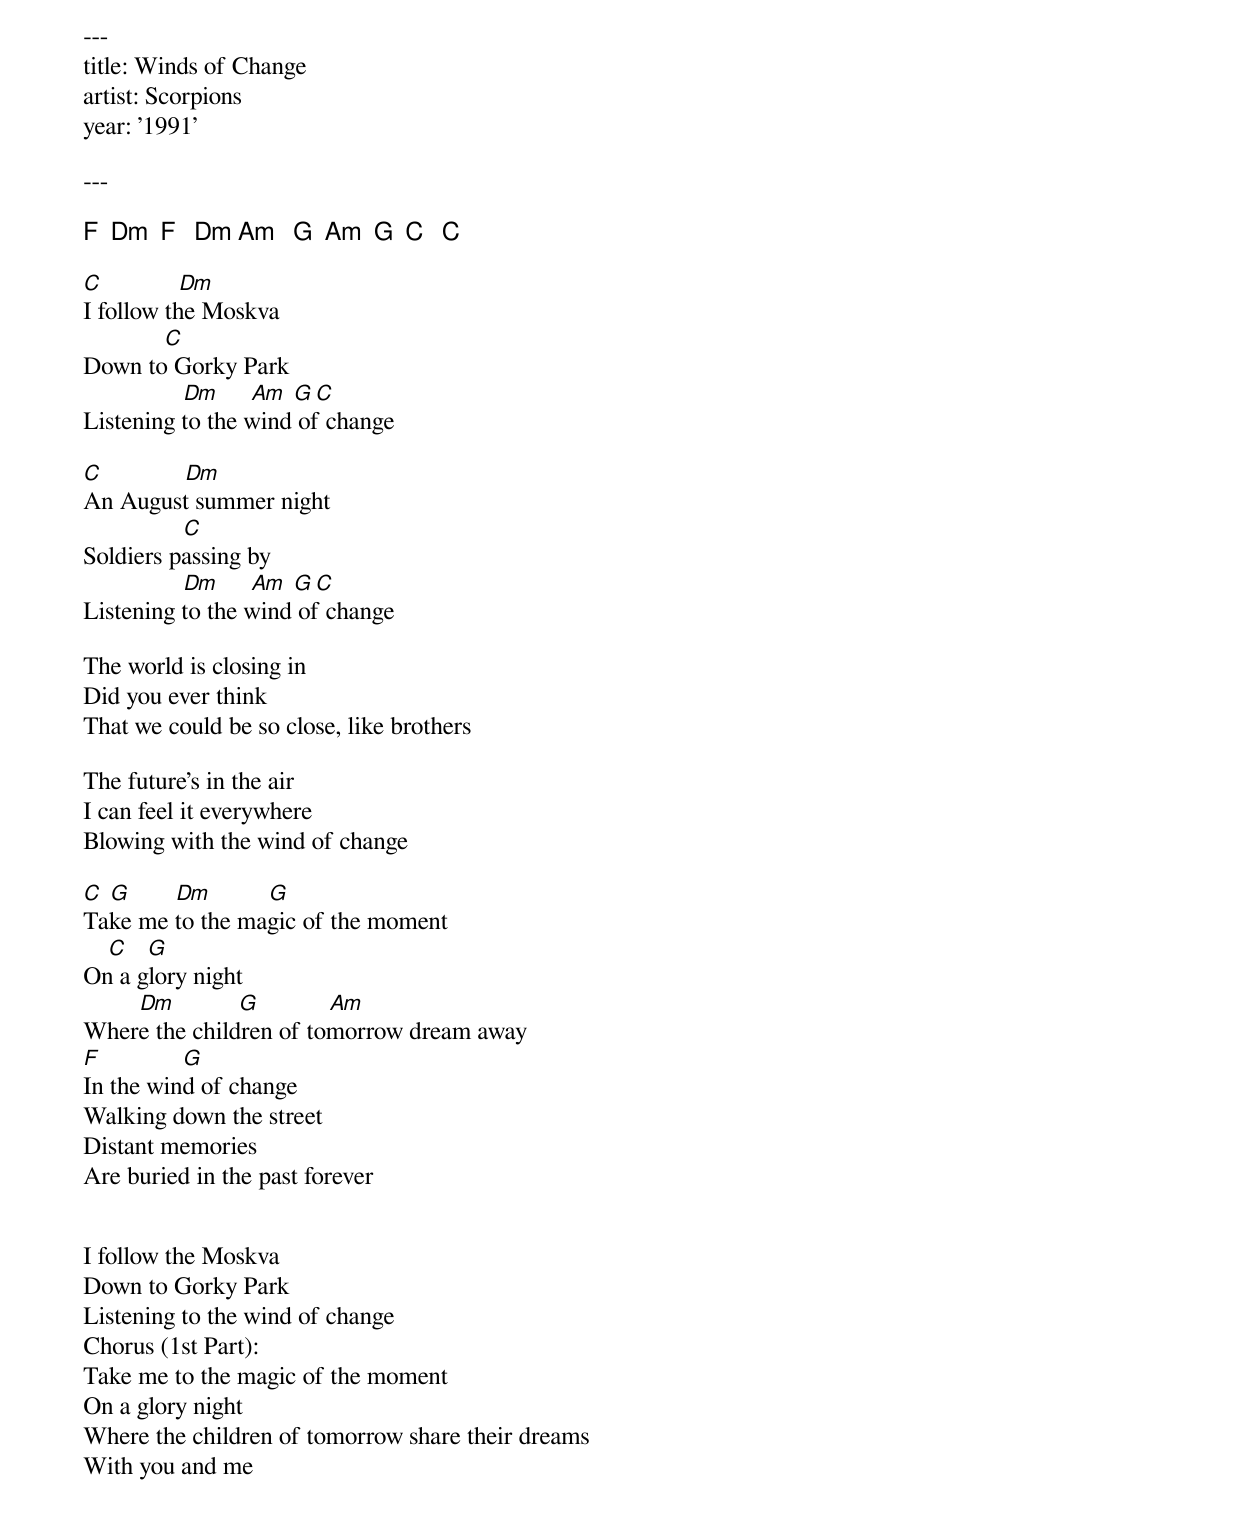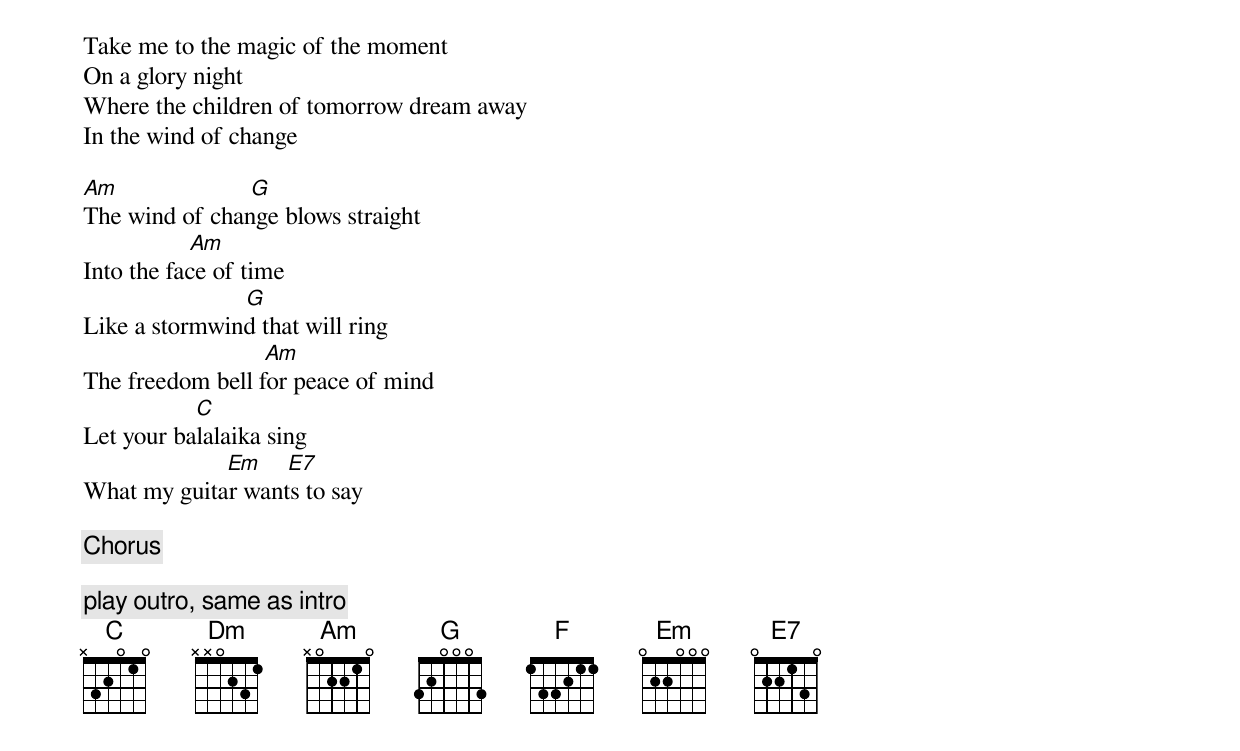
---
title: Winds of Change
artist: Scorpions
year: '1991'

---

{start_of_grid}
 F  Dm  F   Dm Am   G  Am  G  C   C
{end_of_grid}

[C]            [Dm]
I follow the Moskva
             [C]
Down to Gorky Park
                [Dm]     [Am] [G][C]
Listening to the wind of change

[C]             [Dm]
An August summer night
                [C]
Soldiers passing by
                [Dm]     [Am] [G][C]
Listening to the wind of change

The world is closing in
Did you ever think
That we could be so close, like brothers

The future's in the air
I can feel it everywhere
Blowing with the wind of change

[C] [G]       [Dm]         [G]
Take me to the magic of the moment
    [C]   [G]
On a glory night
         [Dm]          [G]           [Am]
Where the children of tomorrow dream away
[F]             [G]
In the wind of change
Walking down the street
Distant memories
Are buried in the past forever


I follow the Moskva
Down to Gorky Park
Listening to the wind of change
Chorus (1st Part):
Take me to the magic of the moment
On a glory night
Where the children of tomorrow share their dreams
With you and me

Take me to the magic of the moment
On a glory night
Where the children of tomorrow dream away
In the wind of change

{start_of_bridge}
[Am]                     [G]
The wind of change blows straight
                 [Am]
Into the face of time
                          [G]
Like a stormwind that will ring
                             [Am]
The freedom bell for peace of mind
                  [C]
Let your balalaika sing
                       [Em]    [E7]
What my guitar wants to say
{end_of_bridge}

{chorus}

{comment: play outro, same as intro}
